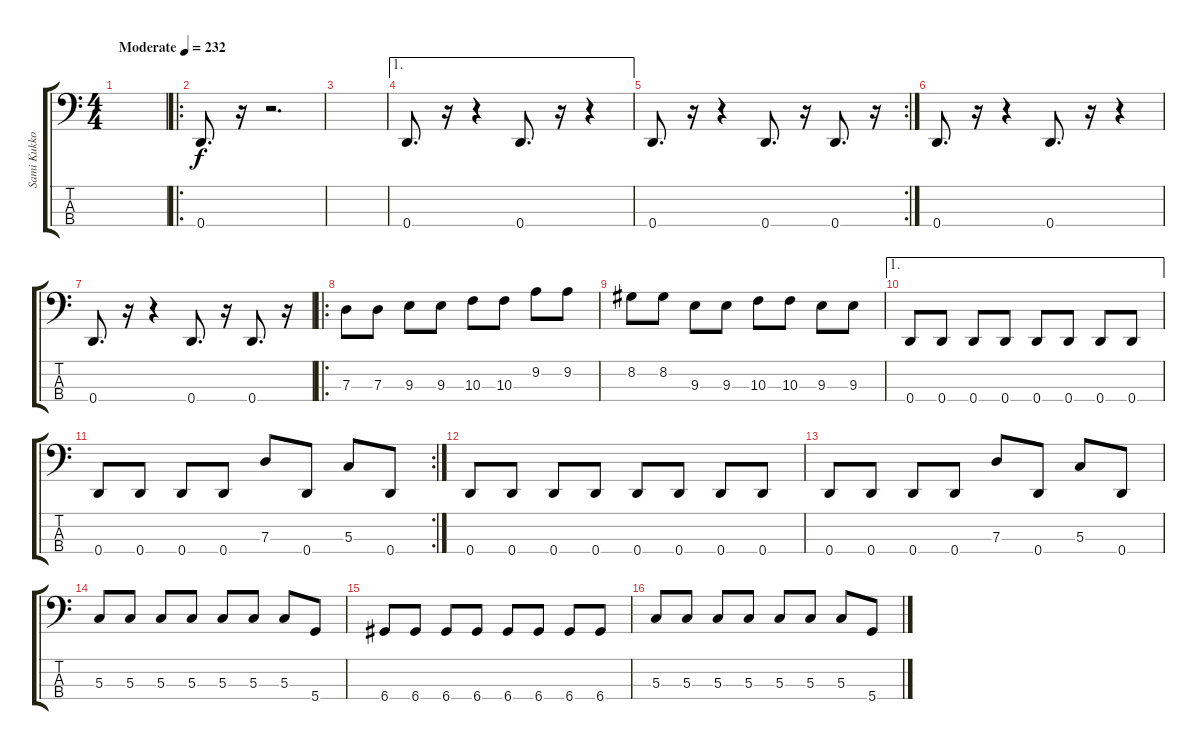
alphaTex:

\track ("Sami Kukkohovi" "Sami Kukko") {instrument electricbasspick}
\staff {score tabs}
\tuning (F2 C2 G1 D1) {hide}
\ts (4 4)
\tempo (232 "Moderate")
\clef f4
\ks c
|
\ro
0.4.8{d} r.16 r.2{d} |
|
\ae 1
0.4.8{d} r.16 r.4 0.4.8{d} r.16 r.4 |
\rc 2
0.4.8{d} r.16 r.4 0.4.8{d} r.16 0.4.8{d} r.16 |
0.4.8{d} r.16 r.4 0.4.8{d} r.16 r.4 |
0.4.8{d} r.16 r.4 0.4.8{d} r.16 0.4.8{d} r.16 |
\ro
7.3.8 7.3.8 9.3.8 9.3.8 10.3.8 10.3.8 9.2.8 9.2.8 |
8.2.8 8.2.8 9.3.8 9.3.8 10.3.8 10.3.8 9.3.8 9.3.8 |
\ae 1
0.4.8 0.4.8 0.4.8 0.4.8 0.4.8 0.4.8 0.4.8 0.4.8 |
\rc 2
0.4.8 0.4.8 0.4.8 0.4.8 7.3.8 0.4.8 5.3.8 0.4.8 |
0.4.8 0.4.8 0.4.8 0.4.8 0.4.8 0.4.8 0.4.8 0.4.8 |
0.4.8 0.4.8 0.4.8 0.4.8 7.3.8 0.4.8 5.3.8 0.4.8 |
5.3.8 5.3.8 5.3.8 5.3.8 5.3.8 5.3.8 5.3.8 5.4.8 |
6.4.8 6.4.8 6.4.8 6.4.8 6.4.8 6.4.8 6.4.8 6.4.8 |
5.3.8 5.3.8 5.3.8 5.3.8 5.3.8 5.3.8 5.3.8 5.4.8
